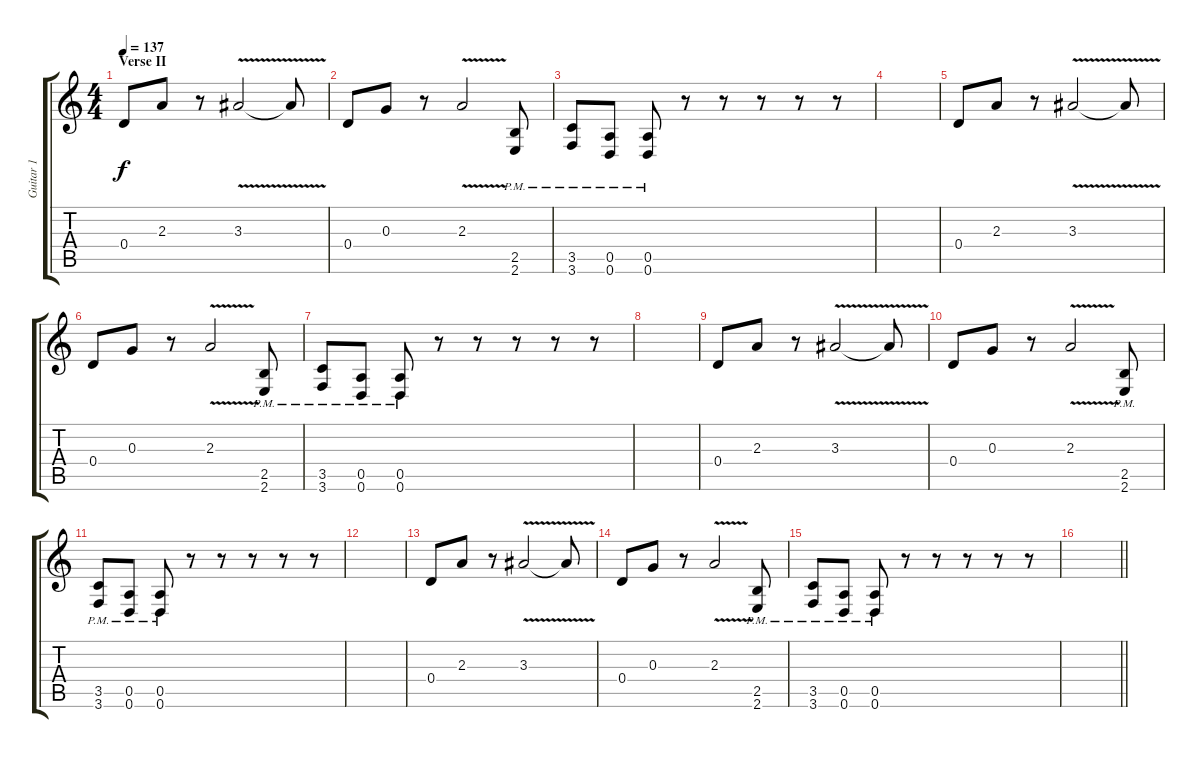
\track ("Guitar 1" "Guitar 1") {instrument distortionguitar}
\staff {score tabs}
\tuning (E4 B3 G3 D3 A2 D2) {hide}
\ts (4 4)
\section ("" "Verse II")
\tempo 137
\clef g2
\ks c
0.4.8{dy f} 2.3.8 r.8 3.3{v}.2 3.3{t}.8 |
0.4.8 0.3.8 r.8 2.3{v}.2 (2.5{pm} 2.6{pm}).8 |
(3.5{pm} 3.6{pm}).8 (0.5{pm} 0.6{pm}).8 (0.5{pm} 0.6).8 r.8 r.8 r.8 r.8 r.8 |
|
0.4.8 2.3.8 r.8 3.3{v}.2 3.3{t}.8 |
0.4.8 0.3.8 r.8 2.3{v}.2 (2.5{pm} 2.6{pm}).8 |
(3.5{pm} 3.6{pm}).8 (0.5{pm} 0.6{pm}).8 (0.5{pm} 0.6).8 r.8 r.8 r.8 r.8 r.8 |
|
0.4.8 2.3.8 r.8 3.3{v}.2 3.3{t}.8 |
0.4.8 0.3.8 r.8 2.3{v}.2 (2.5{pm} 2.6{pm}).8 |
(3.5{pm} 3.6{pm}).8 (0.5{pm} 0.6{pm}).8 (0.5{pm} 0.6).8 r.8 r.8 r.8 r.8 r.8 |
|
0.4.8 2.3.8 r.8 3.3{v}.2 3.3{t}.8 |
0.4.8 0.3.8 r.8 2.3{v}.2 (2.5{pm} 2.6{pm}).8 |
(3.5{pm} 3.6{pm}).8 (0.5{pm} 0.6{pm}).8 (0.5{pm} 0.6).8 r.8 r.8 r.8 r.8 r.8 |
\barLineRight lightlight
